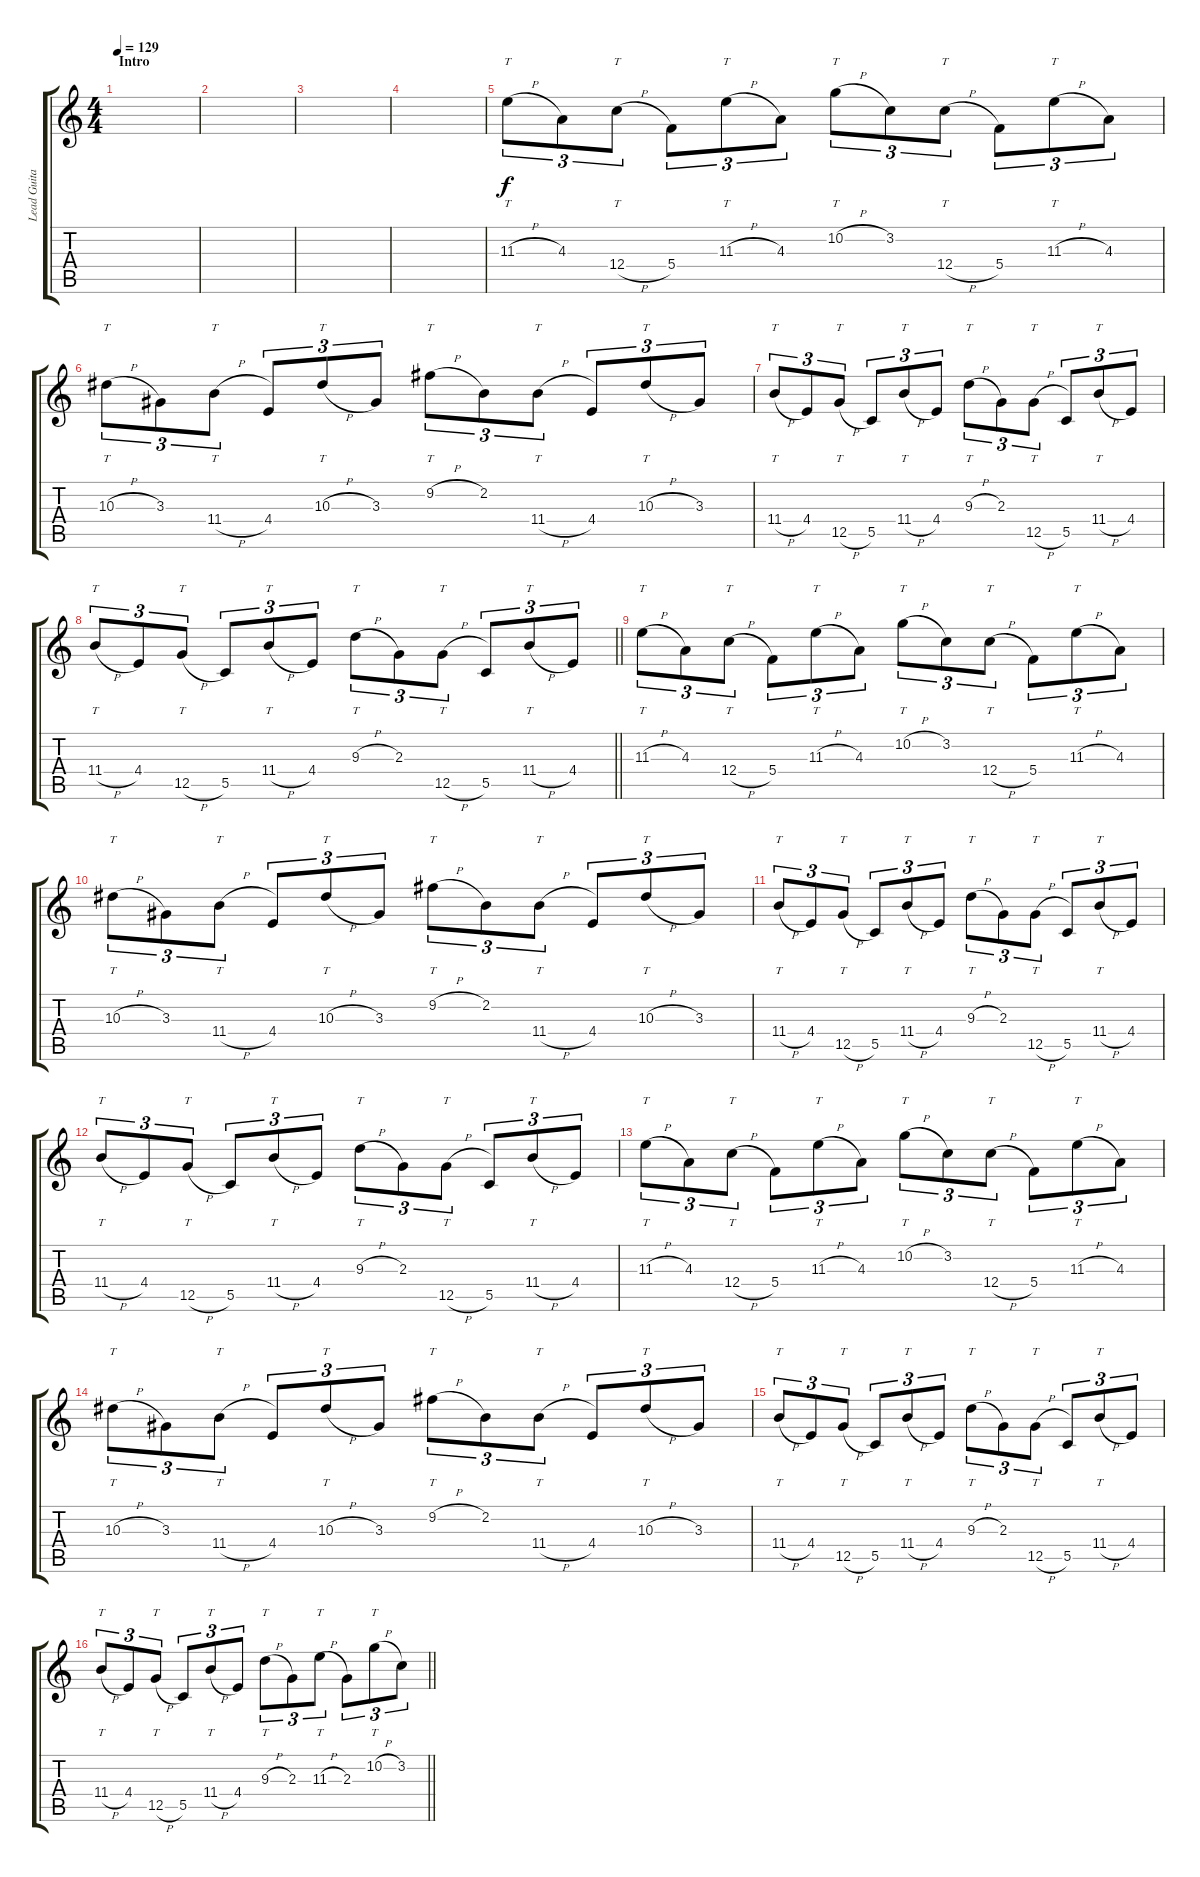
\track ("Lead Guitar 2" "Lead Guita") {instrument distortionguitar}
\staff {score tabs}
\tuning (D4 A3 F3 C3 G2 C2) {hide}
\ts (4 4)
\section ("" "Intro")
\tempo 129
\clef g2
\ks c
|
|
|
|
11.3{h}.8{tt tu (3 2) volume 10} 4.3.8{tu (3 2)} 12.4{h}.8{tt tu (3 2)} 5.4.8{tu (3 2)} 11.3{h}.8{tt tu (3 2)} 4.3.8{tu (3 2)} 10.2{h}.8{tt tu (3 2)} 3.2.8{tu (3 2)} 12.4{h}.8{tt tu (3 2)} 5.4.8{tu (3 2)} 11.3{h}.8{tt tu (3 2)} 4.3.8{tu (3 2)} |
10.3{h}.8{tt tu (3 2)} 3.3.8{tu (3 2)} 11.4{h}.8{tt tu (3 2)} 4.4.8{tu (3 2)} 10.3{h}.8{tt tu (3 2)} 3.3.8{tu (3 2)} 9.2{h}.8{tt tu (3 2)} 2.2.8{tu (3 2)} 11.4{h}.8{tt tu (3 2)} 4.4.8{tu (3 2)} 10.3{h}.8{tt tu (3 2)} 3.3.8{tu (3 2)} |
11.4{h}.8{tt tu (3 2)} 4.4.8{tu (3 2)} 12.5{h}.8{tt tu (3 2)} 5.5.8{tu (3 2)} 11.4{h}.8{tt tu (3 2)} 4.4.8{tu (3 2)} 9.3{h}.8{tt tu (3 2)} 2.3.8{tu (3 2)} 12.5{h}.8{tt tu (3 2)} 5.5.8{tu (3 2)} 11.4{h}.8{tt tu (3 2)} 4.4.8{tu (3 2)} |
\barLineRight lightlight
11.4{h}.8{tt tu (3 2)} 4.4.8{tu (3 2)} 12.5{h}.8{tt tu (3 2)} 5.5.8{tu (3 2)} 11.4{h}.8{tt tu (3 2)} 4.4.8{tu (3 2)} 9.3{h}.8{tt tu (3 2)} 2.3.8{tu (3 2)} 12.5{h}.8{tt tu (3 2)} 5.5.8{tu (3 2)} 11.4{h}.8{tt tu (3 2)} 4.4.8{tu (3 2)} |
\section ("" "")
11.3{h}.8{tt tu (3 2)} 4.3.8{tu (3 2)} 12.4{h}.8{tt tu (3 2)} 5.4.8{tu (3 2)} 11.3{h}.8{tt tu (3 2)} 4.3.8{tu (3 2)} 10.2{h}.8{tt tu (3 2)} 3.2.8{tu (3 2)} 12.4{h}.8{tt tu (3 2)} 5.4.8{tu (3 2)} 11.3{h}.8{tt tu (3 2)} 4.3.8{tu (3 2)} |
10.3{h}.8{tt tu (3 2)} 3.3.8{tu (3 2)} 11.4{h}.8{tt tu (3 2)} 4.4.8{tu (3 2)} 10.3{h}.8{tt tu (3 2)} 3.3.8{tu (3 2)} 9.2{h}.8{tt tu (3 2)} 2.2.8{tu (3 2)} 11.4{h}.8{tt tu (3 2)} 4.4.8{tu (3 2)} 10.3{h}.8{tt tu (3 2)} 3.3.8{tu (3 2)} |
11.4{h}.8{tt tu (3 2)} 4.4.8{tu (3 2)} 12.5{h}.8{tt tu (3 2)} 5.5.8{tu (3 2)} 11.4{h}.8{tt tu (3 2)} 4.4.8{tu (3 2)} 9.3{h}.8{tt tu (3 2)} 2.3.8{tu (3 2)} 12.5{h}.8{tt tu (3 2)} 5.5.8{tu (3 2)} 11.4{h}.8{tt tu (3 2)} 4.4.8{tu (3 2)} |
11.4{h}.8{tt tu (3 2)} 4.4.8{tu (3 2)} 12.5{h}.8{tt tu (3 2)} 5.5.8{tu (3 2)} 11.4{h}.8{tt tu (3 2)} 4.4.8{tu (3 2)} 9.3{h}.8{tt tu (3 2)} 2.3.8{tu (3 2)} 12.5{h}.8{tt tu (3 2)} 5.5.8{tu (3 2)} 11.4{h}.8{tt tu (3 2)} 4.4.8{tu (3 2)} |
11.3{h}.8{tt tu (3 2)} 4.3.8{tu (3 2)} 12.4{h}.8{tt tu (3 2)} 5.4.8{tu (3 2)} 11.3{h}.8{tt tu (3 2)} 4.3.8{tu (3 2)} 10.2{h}.8{tt tu (3 2)} 3.2.8{tu (3 2)} 12.4{h}.8{tt tu (3 2)} 5.4.8{tu (3 2)} 11.3{h}.8{tt tu (3 2)} 4.3.8{tu (3 2)} |
10.3{h}.8{tt tu (3 2)} 3.3.8{tu (3 2)} 11.4{h}.8{tt tu (3 2)} 4.4.8{tu (3 2)} 10.3{h}.8{tt tu (3 2)} 3.3.8{tu (3 2)} 9.2{h}.8{tt tu (3 2)} 2.2.8{tu (3 2)} 11.4{h}.8{tt tu (3 2)} 4.4.8{tu (3 2)} 10.3{h}.8{tt tu (3 2)} 3.3.8{tu (3 2)} |
11.4{h}.8{tt tu (3 2)} 4.4.8{tu (3 2)} 12.5{h}.8{tt tu (3 2)} 5.5.8{tu (3 2)} 11.4{h}.8{tt tu (3 2)} 4.4.8{tu (3 2)} 9.3{h}.8{tt tu (3 2)} 2.3.8{tu (3 2)} 12.5{h}.8{tt tu (3 2)} 5.5.8{tu (3 2)} 11.4{h}.8{tt tu (3 2)} 4.4.8{tu (3 2)} |
\barLineRight lightlight
11.4{h}.8{tt tu (3 2)} 4.4.8{tu (3 2)} 12.5{h}.8{tt tu (3 2)} 5.5.8{tu (3 2)} 11.4{h}.8{tt tu (3 2)} 4.4.8{tu (3 2)} 9.3{h}.8{tt tu (3 2)} 2.3.8{tu (3 2)} 11.3{h}.8{tt tu (3 2)} 2.3.8{tu (3 2)} 10.2{h}.8{tt tu (3 2)} 3.2.8{tu (3 2)}
